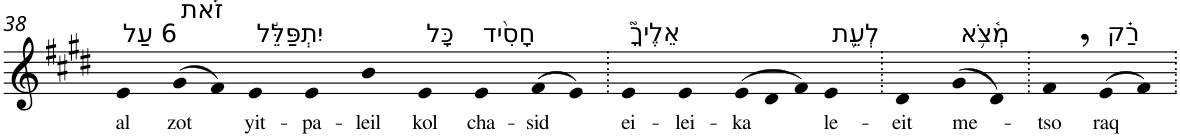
**kern	**text
*part1	*part1
*staff1	*staff1
*I"Piano	*
*I'Pno	*
!!LO:PB:g=z
*clefG2	*
*k[f#c#g#d#]	*
*E:	*
=38	=38
!LO:TX:a:t=6 עַל	!
!	!LO:LY:b
4e	al
!LO:TX:a:t=זֹ֡את	!
!	!LO:LY:b
(>8g#	zot
8f#)	.
!LO:TX:a:t=יִתְפַּלֵּ֬ל	!
!	!LO:LY:b
4e	yit-
!	!LO:LY:b
4e	-pa-
!	!LO:LY:b
4b	-leil
!LO:TX:a:t=כָּל	!
!	!LO:LY:b
4e	kol
!LO:TX:a:t=חָסִ֨יד	!
!	!LO:LY:b
4e	cha-
!	!LO:LY:b
(>8f#	-sid
8e)	.
=39.	=39.
!LO:TX:a:t=אֵלֶיךָ֮	!
!	!LO:LY:b
4e	ei-
!	!LO:LY:b
4e	-lei-
*Xtuplet	*
!	!LO:LY:b
(>12e	-ka
12d#	.
12f#)	.
!LO:TX:a:t=לְעֵ֪ת	!
!	!LO:LY:b
4e	le-
=40.	=40.
!	!LO:LY:b
4d#	-eit
!LO:TX:a:t=מְ֫צֹ֥א	!
!	!LO:LY:b
(>8g#	me-
8d#)	.
=41.	=41.
!	!LO:LY:b
4f#,	-tso
!LO:TX:a:t=רַ֗ק	!
!	!LO:LY:b
(>8e	raq
8f#)	.
=.	=.
*-	*-
